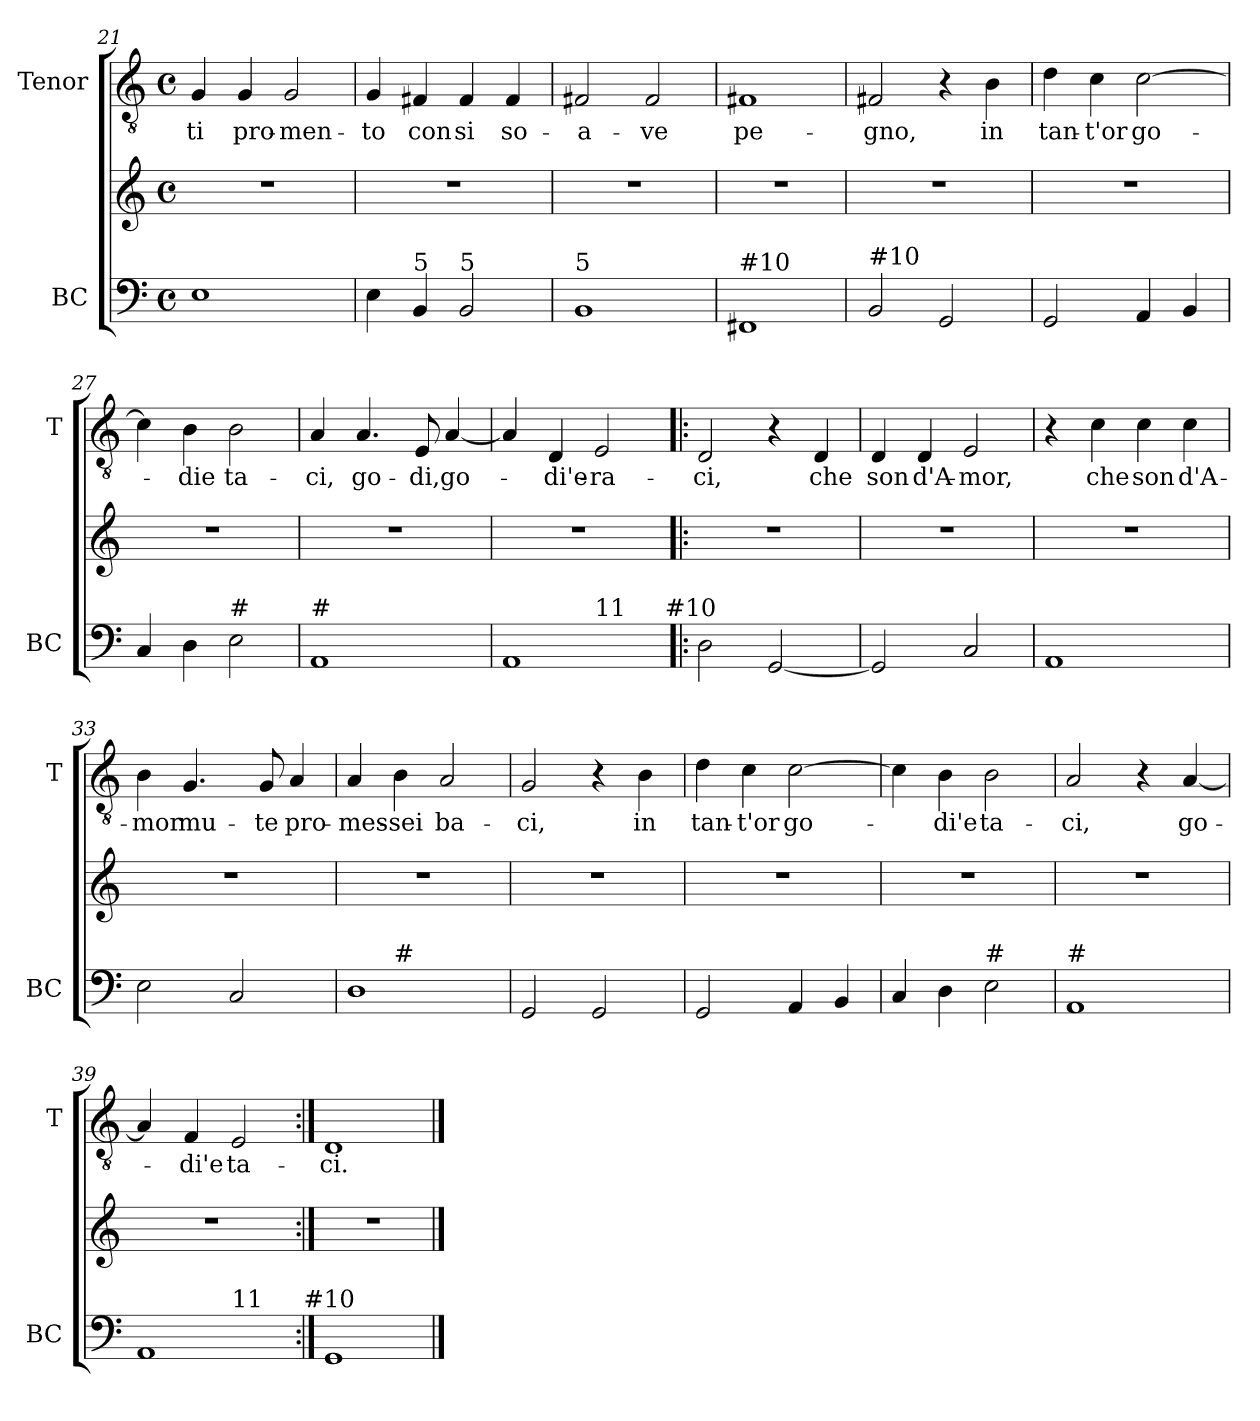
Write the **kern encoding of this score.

**kern	**kern	**kern	**text
*part2	*part2	*part1	*part1
*staff3	*staff2	*staff1	*staff1
*I"BC	*	*I"Tenor	*
*I'BC	*	*I'T	*
*clefF4	*clefG2	*clefGv2	*
*k[]	*k[]	*k[]	*
*C:	*C:	*C:	*
*M4/4	*M4/4	*M4/4	*
*met(c)	*met(c)	*met(c)	*
=21	=21	=21	=21
!	!	!	!LO:LY:b
1E	1r	4G/	ti
!	!	!	!LO:LY:b
.	.	4G/	pro-
!	!	!	!LO:LY:b
.	.	2G/	-men-
=22	=22	=22	=22
!	!	!	!LO:LY:b
4E\	1r	4G/	-to
!LO:TX:a:t=5	!	!	!
!	!	!	!LO:LY:b
4BB/	.	4F#X/	con
!LO:TX:a:t=5	!	!	!
!	!	!	!LO:LY:b
2BB/	.	4F#/	si
!	!	!	!LO:LY:b
.	.	4F#/	so-
=23	=23	=23	=23
!LO:TX:a:t=5	!	!	!
!	!	!	!LO:LY:b
1BB	1r	2F#X/	-a-
!	!	!	!LO:LY:b
.	.	2F#/	-ve
!!LO:LB:g=z
=24	=24	=24	=24
!LO:TX:a:t=#10	!	!	!
!	!	!	!LO:LY:b
1FF#X	1r	1F#X	pe-
=25	=25	=25	=25
!LO:TX:a:t=#10	!	!	!
!	!	!	!LO:LY:b
2BB/	1r	2F#X/	-gno,
2GG/	.	4r	.
!	!	!	!LO:LY:b
.	.	4B\	in
=26	=26	=26	=26
!	!	!	!LO:LY:b
2GG/	1r	4d\	tan-
!	!	!	!LO:LY:b
.	.	4c\	-t'or
!	!	!	!LO:LY:b
4AA/	.	[2c\	go-
4BB/	.	.	.
=27	=27	=27	=27
4C/	1r	4c\]	.
!	!	!	!LO:LY:b
4D\	.	4B\	-die
!LO:TX:a:t=#	!	!	!
!	!	!	!LO:LY:b
2E\	.	2B\	ta-
=28	=28	=28	=28
!LO:TX:a:t=#	!	!	!
!	!	!	!LO:LY:b
1AA	1r	4A/	-ci,
!	!	!	!LO:LY:b
.	.	4.A/	go-
!	!	!	!LO:LY:b
.	.	8E/	-di,
!	!	!	!LO:LY:b
.	.	[4A/	go-
=29	=29	=29	=29
!LO:TX:a:t=#10	!	!	!
*^	*	*	*
1AA	2ryy	1r	4A/]	.
!	!	!	!	!LO:LY:b
.	.	.	4D/	-di'e-
!	!LO:TX:a:t=11	!	!	!
!	!	!	!	!LO:LY:b
.	2ryy	.	2E/	-ra-
!LO:TX:a:t=#10	!	!	!	!
!!LO:LB:g=z
=30!|:	=30!|:	=30!|:	=30!|:	=30!|:
!LO:TX:a:t=#	!	!	!	!
!	!	!	!	!LO:LY:b
*v	*v	*	*	*
2D\	1r	2D/	-ci,
[2GG/	.	4r	.
!	!	!	!LO:LY:b
.	.	4D/	che
=31	=31	=31	=31
!	!	!	!LO:LY:b
2GG/]	1r	4D/	son
!	!	!	!LO:LY:b
.	.	4D/	d'A-
!	!	!	!LO:LY:b
2C/	.	2E/	-mor,
=32	=32	=32	=32
1AA	1r	4r	.
!	!	!	!LO:LY:b
.	.	4c\	che
!	!	!	!LO:LY:b
.	.	4c\	son
!	!	!	!LO:LY:b
.	.	4c\	d'A-
=33	=33	=33	=33
!	!	!	!LO:LY:b
2E\	1r	4B\	-mor
!	!	!	!LO:LY:b
.	.	4.G/	mu-
2C/	.	.	.
!	!	!	!LO:LY:b
.	.	8G/	-te
!	!	!	!LO:LY:b
.	.	4A/	pro-
=34	=34	=34	=34
!	!	!	!LO:LY:b
*^	*	*	*
1D	4ryy	1r	4A/	-mes-
!	!LO:TX:a:t=#	!	!	!
!	!	!	!	!LO:LY:b
.	2.ryy	.	4B\	-sei
!	!	!	!	!LO:LY:b
.	.	.	2A/	ba-
!!LO:LB:g=z
=35	=35	=35	=35	=35
!	!	!	!	!LO:LY:b
*v	*v	*	*	*
2GG/	1r	2G/	-ci,
2GG/	.	4r	.
!	!	!	!LO:LY:b
.	.	4B\	in
=36	=36	=36	=36
!	!	!	!LO:LY:b
2GG/	1r	4d\	tan-
!	!	!	!LO:LY:b
.	.	4c\	-t'or
!	!	!	!LO:LY:b
4AA/	.	[2c\	go-
4BB/	.	.	.
=37	=37	=37	=37
4C/	1r	4c\]	.
!	!	!	!LO:LY:b
4D\	.	4B\	-di'e
!LO:TX:a:t=#	!	!	!
!	!	!	!LO:LY:b
2E\	.	2B\	ta-
=38	=38	=38	=38
!LO:TX:a:t=#	!	!	!
!	!	!	!LO:LY:b
1AA	1r	2A/	-ci,
.	.	4r	.
!	!	!	!LO:LY:b
.	.	[4A/	go-
=39	=39	=39	=39
!LO:TX:a:t=#10	!	!	!
*^	*	*	*
1AA	2ryy	1r	4A/]	.
!	!	!	!	!LO:LY:b
.	.	.	4F/	-di'e
!	!LO:TX:a:t=11	!	!	!
!	!	!	!	!LO:LY:b
.	2ryy	.	2E/	ta-
!LO:TX:a:t=#10	!	!	!	!
=40:|!	=40:|!	=40:|!	=40:|!	=40:|!
!	!	!	!	!LO:LY:b
*v	*v	*	*	*
1GG	1r	1D	-ci.
==	==	==	==
*-	*-	*-	*-
